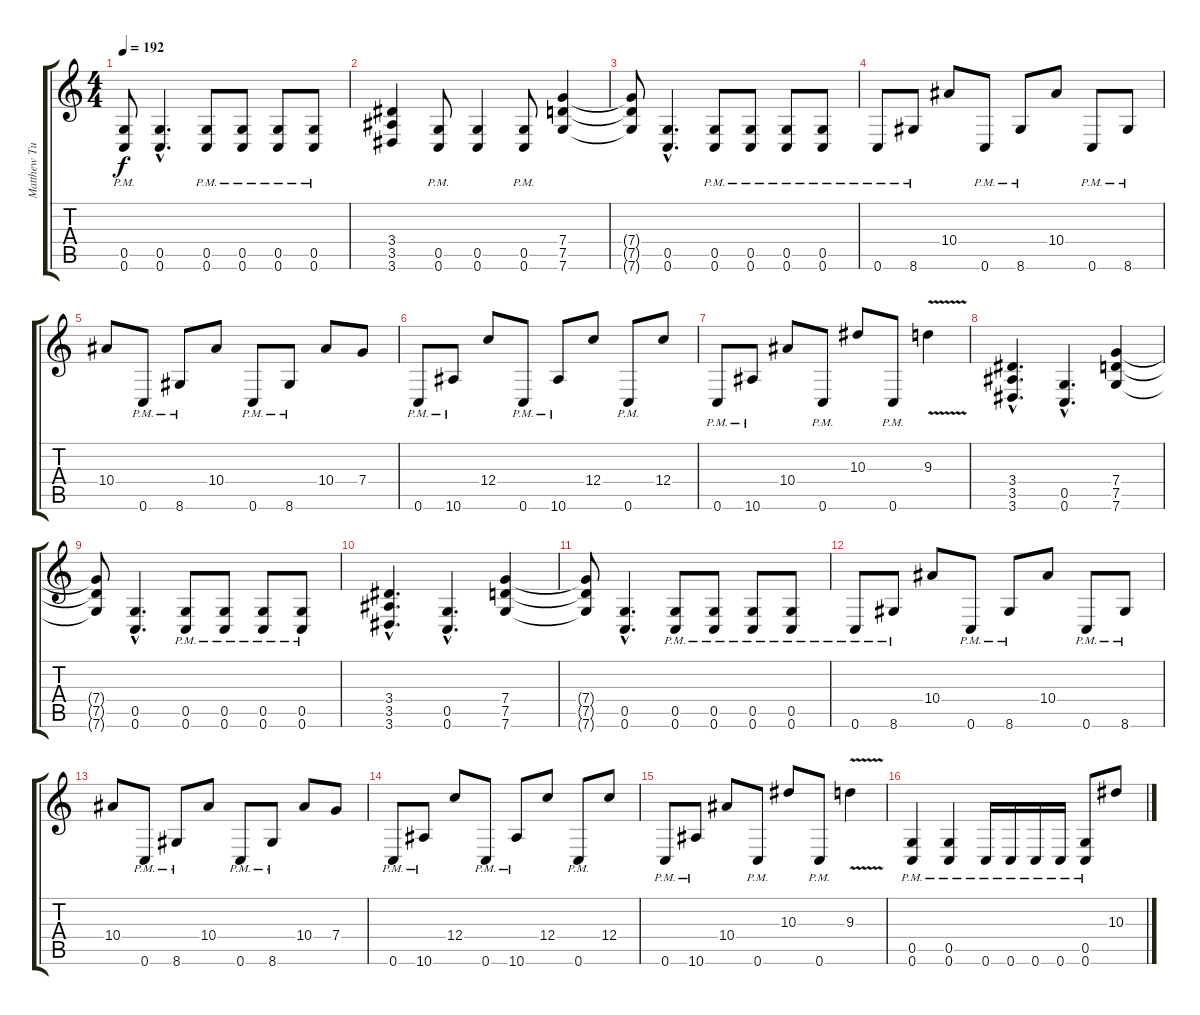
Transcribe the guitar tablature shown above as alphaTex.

\track ("Matthew Tuck (Guitar + Vocals)" "Matthew Tu") {instrument distortionguitar}
\staff {score tabs}
\tuning (D4 A3 F3 C3 G2 C2) {hide}
\ts (4 4)
\tempo 192
\clef g2
\ks c
(0.5{pm} 0.6{pm}).8{dy f} (0.5{hac} 0.6{hac}).4{d} (0.5{pm} 0.6{pm}).8 (0.5{pm} 0.6{pm}).8 (0.5{pm} 0.6{pm}).8 (0.5{pm} 0.6{pm}).8 |
(3.4 3.5 3.6).4 (0.5{pm} 0.6{pm}).8 (0.5 0.6).4 (0.5{pm} 0.6{pm}).8 (7.4 7.5 7.6).4 |
(7.4{t} 7.5{t} 7.6{t}).8 (0.5{hac} 0.6{hac}).4{d} (0.5{pm} 0.6{pm}).8 (0.5{pm} 0.6{pm}).8 (0.5{pm} 0.6{pm}).8 (0.5{pm} 0.6{pm}).8 |
0.6{pm}.8 8.6{pm}.8 10.4.8 0.6{pm}.8 8.6{pm}.8 10.4.8 0.6{pm}.8 8.6{pm}.8 |
10.4.8 0.6{pm}.8 8.6{pm}.8 10.4.8 0.6{pm}.8 8.6{pm}.8 10.4.8 7.4.8 |
0.6{pm}.8 10.6{pm}.8 12.4.8 0.6{pm}.8 10.6{pm}.8 12.4.8 0.6{pm}.8 12.4.8 |
0.6{pm}.8 10.6{pm}.8 10.4.8 0.6{pm}.8 10.3.8 0.6{pm}.8 9.3{v}.4 |
(3.4{hac} 3.5{hac} 3.6{hac}).4{d} (0.5{hac} 0.6{hac}).4{d} (7.4 7.5 7.6).4 |
(7.4{t} 7.5{t} 7.6{t}).8 (0.5{hac} 0.6{hac}).4{d} (0.5{pm} 0.6{pm}).8 (0.5{pm} 0.6{pm}).8 (0.5{pm} 0.6{pm}).8 (0.5{pm} 0.6{pm}).8 |
(3.4{hac} 3.5{hac} 3.6{hac}).4{d} (0.5{hac} 0.6{hac}).4{d} (7.4 7.5 7.6).4 |
(7.4{t} 7.5{t} 7.6{t}).8 (0.5{hac} 0.6{hac}).4{d} (0.5{pm} 0.6{pm}).8 (0.5{pm} 0.6{pm}).8 (0.5{pm} 0.6{pm}).8 (0.5{pm} 0.6{pm}).8 |
0.6{pm}.8 8.6{pm}.8 10.4.8 0.6{pm}.8 8.6{pm}.8 10.4.8 0.6{pm}.8 8.6{pm}.8 |
10.4.8 0.6{pm}.8 8.6{pm}.8 10.4.8 0.6{pm}.8 8.6{pm}.8 10.4.8 7.4.8 |
0.6{pm}.8 10.6{pm}.8 12.4.8 0.6{pm}.8 10.6{pm}.8 12.4.8 0.6{pm}.8 12.4.8 |
0.6{pm}.8 10.6{pm}.8 10.4.8 0.6{pm}.8 10.3.8 0.6{pm}.8 9.3{v}.4 |
(0.5{pm} 0.6{pm}).4 (0.5{pm} 0.6{pm}).4 0.6{pm}.16 0.6{pm}.16 0.6{pm}.16 0.6{pm}.16 (0.5{pm} 0.6{pm}).8 10.3.8
